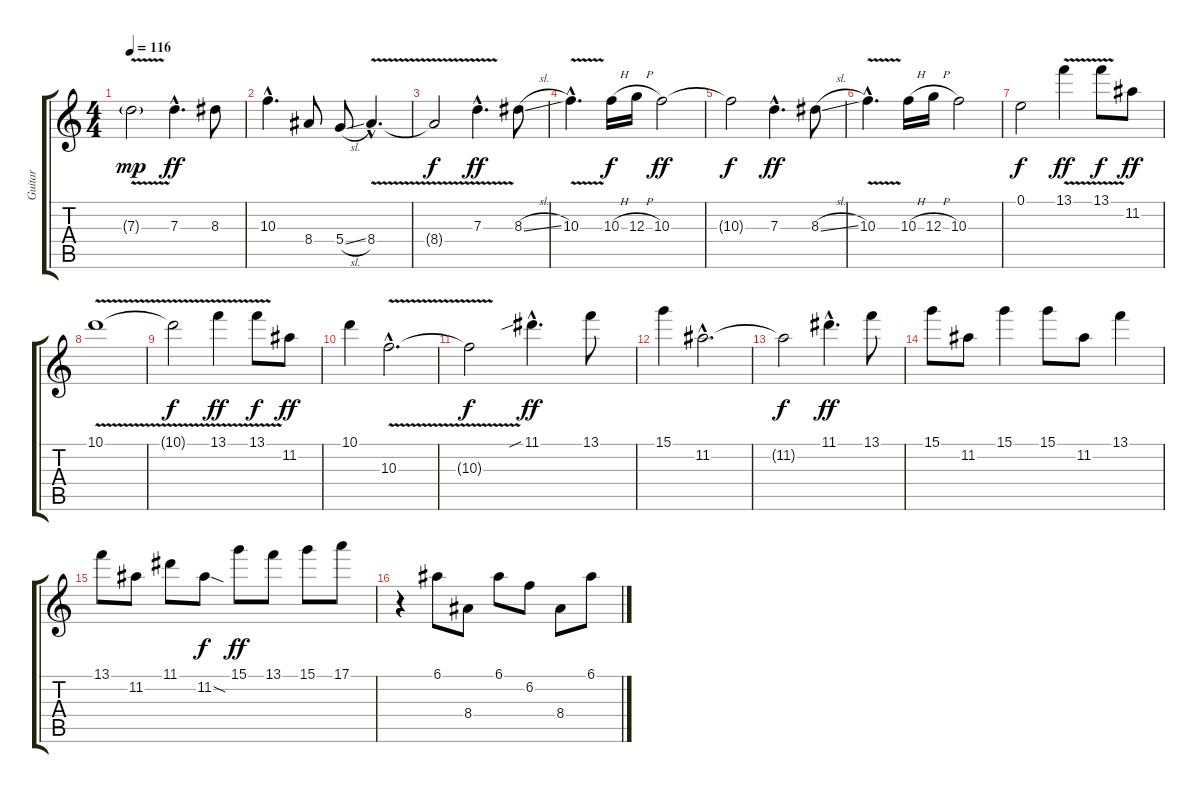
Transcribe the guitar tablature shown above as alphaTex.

\track ("Guitar" "Guitar") {instrument distortionguitar}
\staff {score tabs}
\tuning (E4 B3 G3 D3 A2 E2) {hide}
\ts (4 4)
\tempo 116
\clef g2
\ks c
7.3{v g}.2{dy mp} 7.3{hac}.4{d dy ff} 8.3.8 |
10.3{hac}.4{d} 8.4.8 5.4{sl}.8 8.4{v hac}.4{d} |
8.4{t}.2{dy f} 7.3{v hac}.4{d dy ff} 8.3{sl}.8 |
10.3{v hac}.4{d} 10.3{h}.16{dy f} 12.3{h}.16 10.3.2{dy ff} |
10.3{t}.2{dy f} 7.3{hac}.4{d dy ff} 8.3{sl}.8 |
10.3{v hac}.4{d} 10.3{h}.16 12.3{h}.16 10.3.2 |
0.1.2{dy f} 13.1{v}.4{dy ff} 13.1{v}.8{dy f} 11.2.8{dy ff} |
10.1{v}.1 |
10.1{t}.2{dy f} 13.1{v}.4{dy ff} 13.1{v}.8{dy f} 11.2.8{dy ff} |
10.1.4 10.3{v hac}.2{d} |
10.3{t}.2{dy f} 11.1{sib hac}.4{d dy ff} 13.1.8 |
15.1.4 11.2{hac}.2{d} |
11.2{t}.2{dy f} 11.1{hac}.4{d dy ff} 13.1.8 |
15.1.8 11.2.8 15.1.4 15.1.8 11.2.8 13.1.4 |
13.1.8 11.2.8 11.1.8 11.2{sod}.8{dy f} 15.1.8{dy ff} 13.1.8 15.1.8 17.1.8 |
r.4 6.1.8 8.4.8 6.1.8 6.2.8 8.4.8 6.1.8
